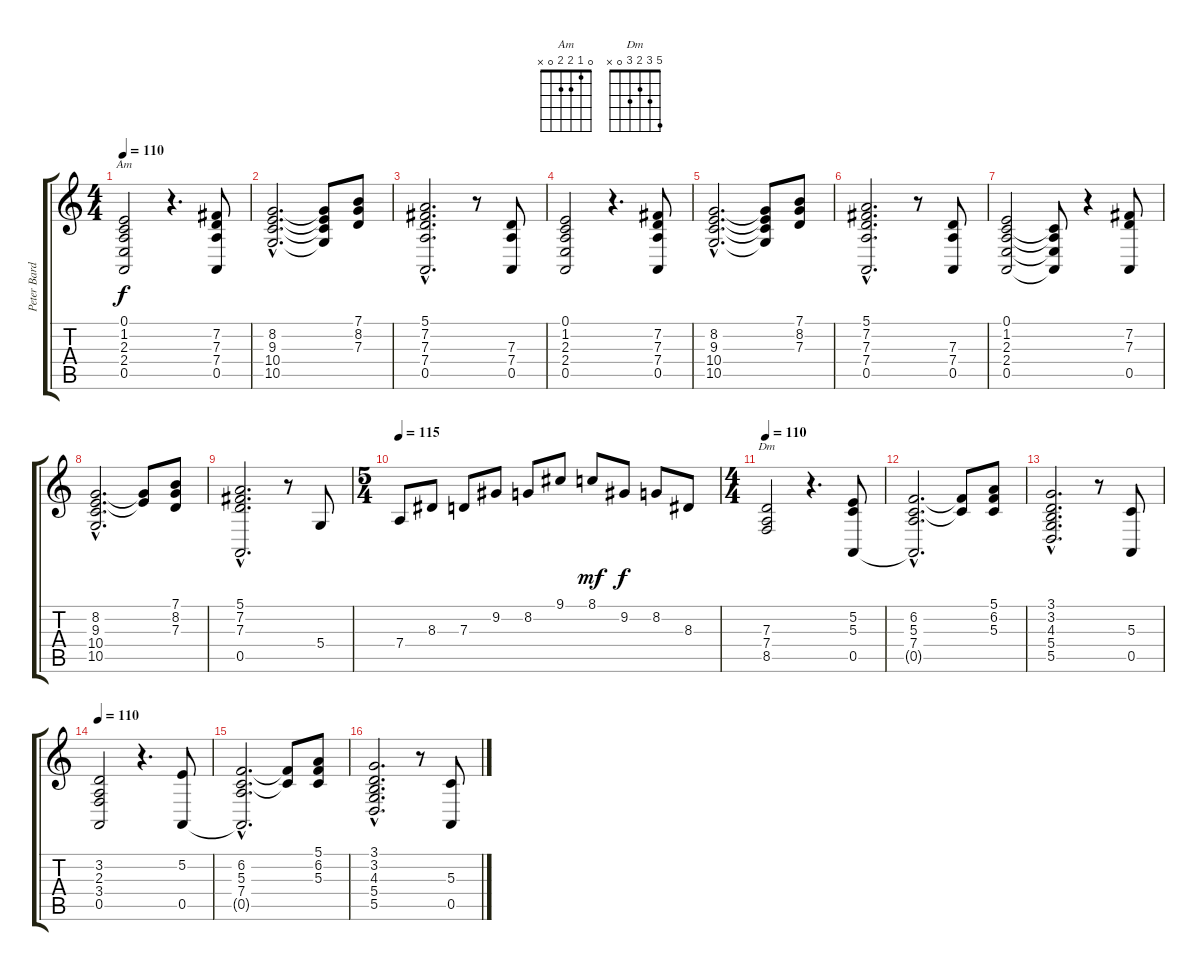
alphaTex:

\track ("Peter Bardens - Organ" "Peter Bard") {instrument drawbarorgan}
\staff {score tabs}
\tuning (E4 B3 G3 D3 A2 E2) {hide}
\chord ("Am" 0 1 2 2 0 x)
\chord ("Dm" 5 3 2 3 0 x)
\ts (4 4)
\tempo 110
\clef g2
\ks c
(0.1 1.2 2.3 2.4 0.5).2{ch "Am" dy f instrument drawbarorgan} r.4{d} (7.2 7.3 7.4 0.5).8 |
(8.2{hac} 9.3{hac} 10.4{hac} 10.5{hac}).2{d} (8.2{t} 9.3{t} 10.4{t} 10.5{t}).8 (7.1 8.2 7.3).8 |
(5.1{hac} 7.2{hac} 7.3{hac} 7.4{hac} 0.5{hac}).2{d} r.8 (7.3 7.4 0.5).8 |
(0.1 1.2 2.3 2.4 0.5).2 r.4{d} (7.2 7.3 7.4 0.5).8 |
(8.2{hac} 9.3{hac} 10.4{hac} 10.5{hac}).2{d} (8.2{t} 9.3{t} 10.4{t} 10.5{t}).8 (7.1 8.2 7.3).8 |
(5.1{hac} 7.2{hac} 7.3{hac} 7.4{hac} 0.5{hac}).2{d} r.8 (7.3 7.4 0.5).8 |
(0.1 1.2 2.3 2.4 0.5).2 (1.2{t} 2.3{t} 2.4{t} 0.5{t}).8 r.4 (7.2 7.3 0.5).8 |
(8.2{hac} 9.3{hac} 10.4{hac} 10.5{hac}).2{d} (8.2{t} 9.3{t}).8 (7.1 8.2 7.3).8 |
(5.1{hac} 7.2{hac} 7.3{hac} 0.5{hac}).2{d} r.8 5.4.8 |
\ts (5 4)
\tempo 115
7.4.8 8.3.8 7.3.8 9.2.8 8.2.8 9.1.8 8.1.8{dy mf} 9.2.8{dy f} 8.2.8 8.3.8 |
\ts (4 4)
\tempo 110
(7.3 7.4 8.5).2{ch "Dm"} r.4{d} (5.2 5.3 0.5).8 |
(6.2{hac} 5.3{hac} 7.4{hac} 0.5{hac t}).2{d} (6.2{t} 5.3{t}).8 (5.1 6.2 5.3).8 |
(3.1{hac} 3.2{hac} 4.3{hac} 5.4{hac} 5.5{hac}).2{d} r.8 (5.3 0.5).8 |
\tempo 110
(3.2 2.3 3.4 0.5).2 r.4{d} (5.2 0.5).8 |
(6.2{hac} 5.3{hac} 7.4{hac} 0.5{hac t}).2{d} (6.2{t} 5.3{t}).8 (5.1 6.2 5.3).8 |
(3.1{hac} 3.2{hac} 4.3{hac} 5.4{hac} 5.5{hac}).2{d} r.8 (5.3 0.5).8
